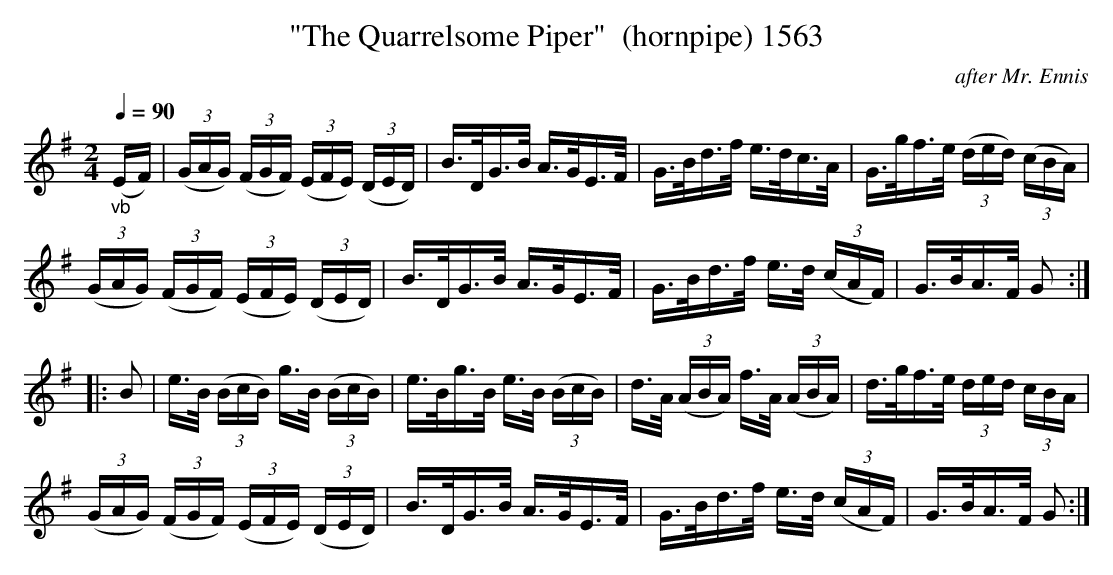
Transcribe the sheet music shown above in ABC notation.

X:1
T:"The Quarrelsome Piper"  (hornpipe) 1563
C:after Mr. Ennis
BRENNAN July 2003 (HTTP://WWW.SOSYOURMOM.COM)
Q:1/4=90
M:2/4
L:1/16
K:G
"_vb"(EF)| (3(GAG)  (3(FGF)  (3(EFE)  (3(DED)|B3/2D/2G3/2B/2 A3/2G/2E3/2F/2|G3/2B/2d3/2f/2 e3/2d/2c3/2A/2|G3/2g/2f3/2e/2  (3(ded)  (3(cBA)|
(3(GAG)  (3(FGF)  (3(EFE)  (3(DED)|B3/2D/2G3/2B/2 A3/2G/2E3/2F/2|G3/2B/2d3/2f/2 e3/2d/2  (3(cAF)|G3/2B/2A3/2F/2 G2:|
|:B2|e3/2B/2  (3(BcB) g3/2B/2  (3(BcB)|e3/2B/2g3/2B/2 e3/2B/2  (3(BcB)|d3/2A/2  (3(ABA) f3/2A/2  (3(ABA)|d3/2g/2f3/2e/2  (3ded  (3cBA|
(3(GAG)  (3(FGF)  (3(EFE)  (3(DED)|B3/2D/2G3/2B/2 A3/2G/2E3/2F/2|G3/2B/2d3/2f/2 e3/2d/2  (3(cAF)|G3/2B/2A3/2F/2 G2:|
